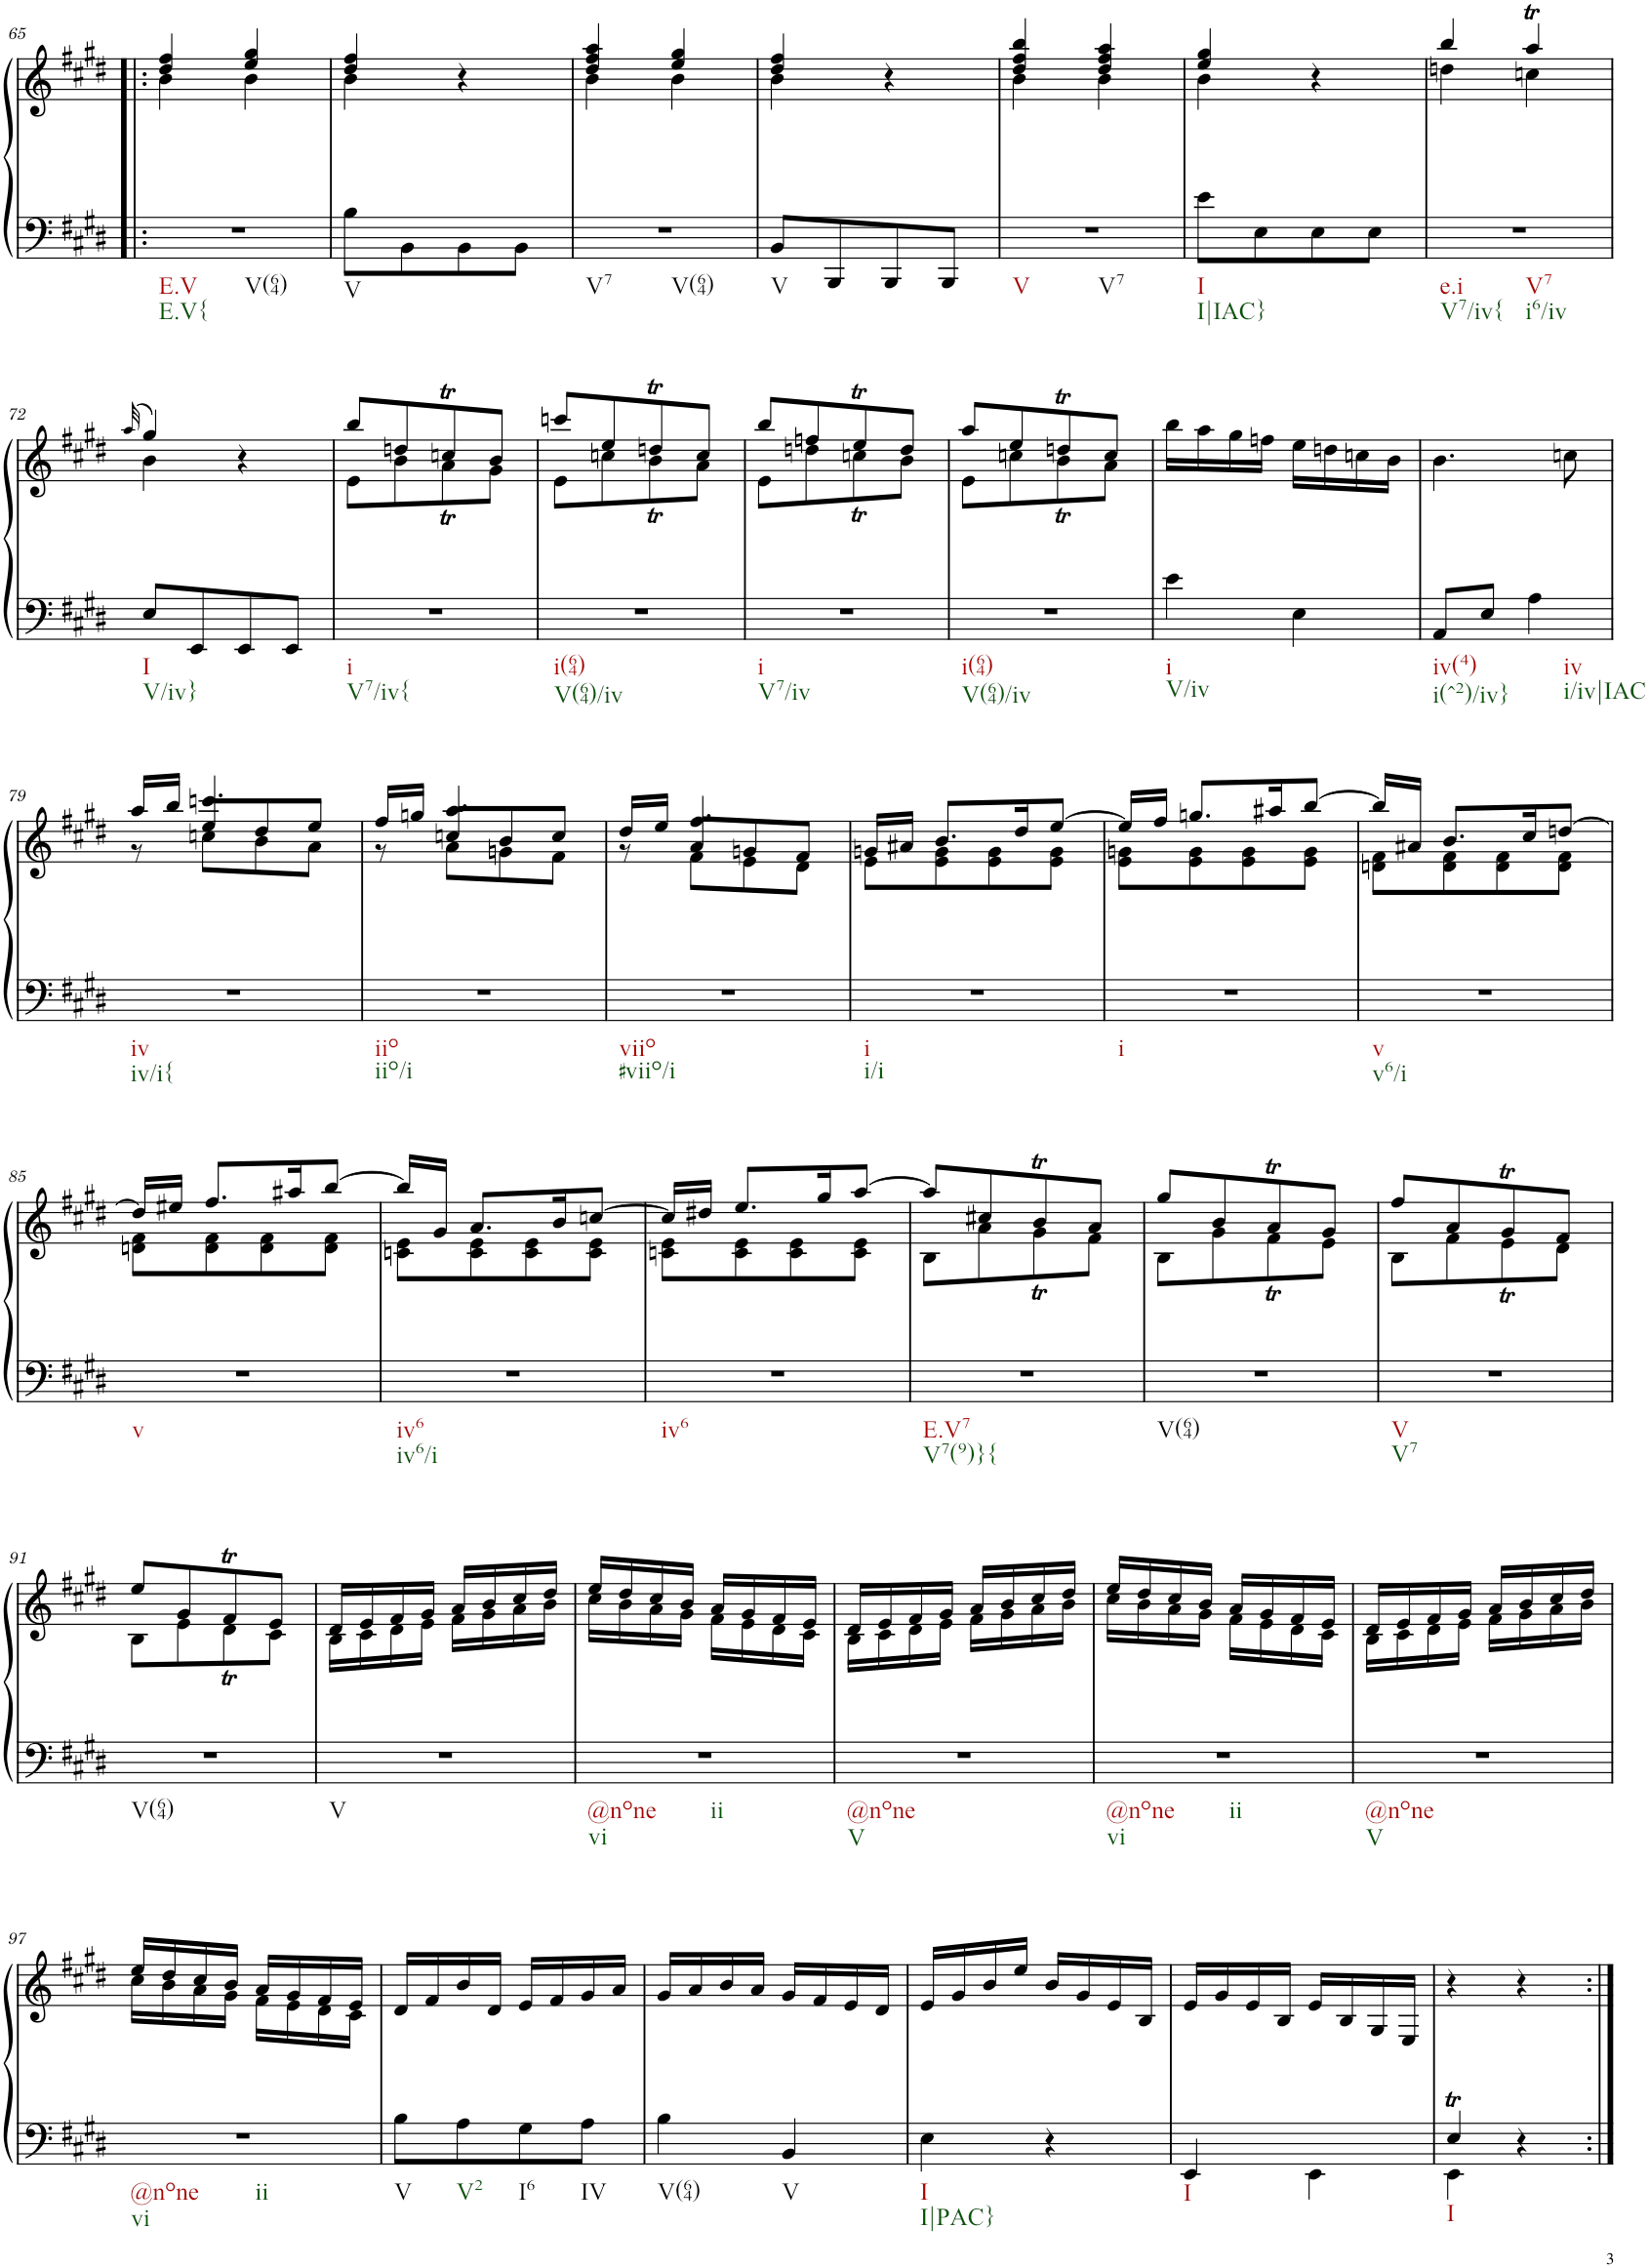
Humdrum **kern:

**kern	**kern
*part1	*part1
*staff2	*staff1
*I"Piano	*
*I'Pno.	*
!!LO:PB:g=z
*clefF4	*clefG2
*k[f#c#g#d#]	*k[f#c#g#d#]
*M2/4	*M2/4
=65!|:	=65!|:
*	*^
!LO:TX:b:t=E.V	!	!
!LO:TX:b:t=E.V{	!	!
!LO:TX:b:t=V(64)	!	!
2r	4dd#/ 4ff#/	4b\
.	4ee/ 4gg#/	4b\
=66	=66	=66
!LO:TX:b:t=V	!	!
8B\L	4dd#/ 4ff#/	4b\
8BB\	.	.
8BB\	4r	4ryy
8BB\J	.	.
=67	=67	=67
!LO:TX:b:t=V7	!	!
!LO:TX:b:t=V(64)	!	!
2r	4dd#/ 4ff#/ 4aa/	4b\
.	4ee/ 4gg#/	4b\
=68	=68	=68
!LO:TX:b:t=V	!	!
8BB/L	4dd#/ 4ff#/	4b\
8BBB/	.	.
8BBB/	4r	4ryy
8BBB/J	.	.
=69	=69	=69
!LO:TX:b:t=V	!	!
!LO:TX:b:t=V7	!	!
2r	4dd#/ 4ff#/ 4bb/	4b\
.	4dd#/ 4ff#/ 4aa/	4b\
=70	=70	=70
!LO:TX:b:t=I	!	!
!LO:TX:b:t=I|IAC}	!	!
8e\L	4ee/ 4gg#/	4b\
8E\	.	.
8E\	4r	4ryy
8E\J	.	.
=71	=71	=71
!LO:TX:b:t=e.i	!	!
!LO:TX:b:t=V7/iv{	!	!
!LO:TX:b:t=V7	!	!
!LO:TX:b:t=i6/iv	!	!
2r	4bb/	4ddn\
.	4aaT/	4ccn\
!!LO:LB:g=z	!!
=72	=72	=72
.	(32qaa/	.
!LO:TX:b:t=I	!	!
!LO:TX:b:t=V/iv}	!	!
8E/L	4gg#/)	4b\
8EE/	.	.
8EE/	4r	4ryy
8EE/J	.	.
=73	=73	=73
!LO:TX:b:t=i	!	!
!LO:TX:b:t=V7/iv{	!	!
2r	8bb/L	8e\L
.	8ddn/	8b\
.	8ccnT/	8aT\
.	8b/J	8g#\J
=74	=74	=74
!LO:TX:b:t=i(64)	!	!
!LO:TX:b:t=V(64)/iv	!	!
2r	8cccn/L	8e\L
.	8ee/	8ccn\
.	8ddnT/	8bT\
.	8cc/J	8a\J
=75	=75	=75
!LO:TX:b:t=i	!	!
!LO:TX:b:t=V7/iv	!	!
2r	8bb/L	8e\L
.	8ffn/	8ddn\
.	8eeT/	8ccnT\
.	8dd/J	8b\J
=76	=76	=76
!LO:TX:b:t=i(64)	!	!
!LO:TX:b:t=V(64)/iv	!	!
2r	8aa/L	8e\L
.	8ee/	8ccn\
.	8ddnT/	8bT\
.	8cc/J	8a\J
=77	=77	=77
!LO:TX:b:t=i	!	!
!LO:TX:b:t=V/iv	!	!
*	*v	*v
4e\	16bb\LL
.	16aa\
.	16gg#\
.	16ffn\JJ
4E\	16ee\LL
.	16ddn\
.	16ccn\
.	16b\JJ
=78	=78
!LO:TX:b:t=iv(4)	!
!LO:TX:b:t=i(^2)/iv}	!
8AA/L	4.b\
8E/J	.
!LO:TX:b:t=iv	!
!LO:TX:b:t=i/iv|IAC	!
4A\	.
.	8ccn\
!!LO:LB:g=z
=79	=79
*	*^
*	*	*^
!LO:TX:b:t=iv	!	!	!
!LO:TX:b:t=iv/i{	!	!	!
2r	16aa/LL	8r	8ryy
.	16bb/JJ	.	.
.	8ee/L	8ccn\L	4.cccn/
.	8dd#/	8b\	.
.	8ee/J	8a\J	.
=80	=80	=80	=80
!LO:TX:b:t=iio	!	!	!
!LO:TX:b:t=iio/i	!	!	!
2r	16ff#/LL	8r	8ryy
.	16ggn/JJ	.	.
.	8ccn/L	8a\L	4.aa/
.	8b/	8gn\	.
.	8cc/J	8f#\J	.
=81	=81	=81	=81
!LO:TX:b:t=viio	!	!	!
!LO:TX:b:t=#viio/i	!	!	!
2r	16dd#/LL	8r	8ryy
.	16ee/JJ	.	.
.	8a/L	8f#\L	4.ff#/
.	8gn/	8e\	.
.	8f#/J	8d#\J	.
*	*	*v	*v
=82	=82	=82
!LO:TX:b:t=i	!	!
!LO:TX:b:t=i/i	!	!
2r	16gn/LL	8e\L
.	16a#X/JJ	.
.	8.b/L	8e\ 8g\
.	.	8e\ 8g\
.	16dd#/K	.
.	[8ee/J	8e\ 8g\J
=83	=83	=83
!LO:TX:b:t=i	!	!
2r	16ee/LL]	8e\ 8gn\L
.	16ff#/JJ	.
.	8.ggn/L	8e\ 8g\
.	.	8e\ 8g\
.	16aa#X/K	.
.	[8bb/J	8e\ 8g\J
=84	=84	=84
!LO:TX:b:t=v	!	!
!LO:TX:b:t=v6/i	!	!
2r	16bb/LL]	8dn\ 8f#\L
.	16a#X/JJ	.
.	8.b/L	8d\ 8f#\
.	.	8d\ 8f#\
.	16cc#/K	.
.	[8ddn/J	8d\ 8f#\J
!!LO:LB:g=z	!!
=85	=85	=85
!LO:TX:b:t=v	!	!
2r	16dd/LL]	8dn\ 8f#\L
.	16ee#X/JJ	.
.	8.ff#/L	8d\ 8f#\
.	.	8d\ 8f#\
.	16aa#X/K	.
.	[8bb/J	8d\ 8f#\J
=86	=86	=86
!LO:TX:b:t=iv6	!	!
!LO:TX:b:t=iv6/i	!	!
2r	16bb/LL]	8cn\ 8e\L
.	16g#/JJ	.
.	8.a/L	8c\ 8e\
.	.	8c\ 8e\
.	16b/K	.
.	[8ccn/J	8c\ 8e\J
=87	=87	=87
!LO:TX:b:t=iv6	!	!
2r	16cc/LL]	8cn\ 8e\L
.	16dd#X/JJ	.
.	8.ee/L	8c\ 8e\
.	.	8c\ 8e\
.	16gg#/K	.
.	[8aa/J	8c\ 8e\J
=88	=88	=88
!LO:TX:b:t=E.V7	!	!
!LO:TX:b:t=V7(9)}{	!	!
2r	8aa/L]	8B\L
.	8cc#X/	8a\
.	8bT/	8g#t\
.	8a/J	8f#\J
=89	=89	=89
!LO:TX:b:t=V(64)	!	!
2r	8gg#/L	8B\L
.	8b/	8g#\
.	8aT/	8f#T\
.	8g#/J	8e\J
=90	=90	=90
!LO:TX:b:t=V	!	!
!LO:TX:b:t=V7	!	!
2r	8ff#/L	8B\L
.	8a/	8f#\
.	8g#t/	8eT\
.	8f#/J	8d#\J
!!LO:LB:g=z	!!
=91	=91	=91
!LO:TX:b:t=V(64)	!	!
2r	8ee/L	8B\L
.	8g#/	8e\
.	8f#T/	8d#t\
.	8e/J	8c#\J
=92	=92	=92
!LO:TX:b:t=V	!	!
2r	16d#/LL	16B\LL
.	16e/	16c#\
.	16f#/	16d#\
.	16g#/JJ	16e\JJ
.	16a/LL	16f#\LL
.	16b/	16g#\
.	16cc#/	16a\
.	16dd#/JJ	16b\JJ
=93	=93	=93
!LO:TX:b:t=@none	!	!
!LO:TX:b:t=vi	!	!
!LO:TX:b:t=ii	!	!
2r	16ee/LL	16cc#\LL
.	16dd#/	16b\
.	16cc#/	16a\
.	16b/JJ	16g#\JJ
.	16a/LL	16f#\LL
.	16g#/	16e\
.	16f#/	16d#\
.	16e/JJ	16c#\JJ
=94	=94	=94
!LO:TX:b:t=@none	!	!
!LO:TX:b:t=V	!	!
2r	16d#/LL	16B\LL
.	16e/	16c#\
.	16f#/	16d#\
.	16g#/JJ	16e\JJ
.	16a/LL	16f#\LL
.	16b/	16g#\
.	16cc#/	16a\
.	16dd#/JJ	16b\JJ
=95	=95	=95
!LO:TX:b:t=@none	!	!
!LO:TX:b:t=vi	!	!
!LO:TX:b:t=ii	!	!
2r	16ee/LL	16cc#\LL
.	16dd#/	16b\
.	16cc#/	16a\
.	16b/JJ	16g#\JJ
.	16a/LL	16f#\LL
.	16g#/	16e\
.	16f#/	16d#\
.	16e/JJ	16c#\JJ
=96	=96	=96
!LO:TX:b:t=@none	!	!
!LO:TX:b:t=V	!	!
2r	16d#/LL	16B\LL
.	16e/	16c#\
.	16f#/	16d#\
.	16g#/JJ	16e\JJ
.	16a/LL	16f#\LL
.	16b/	16g#\
.	16cc#/	16a\
.	16dd#/JJ	16b\JJ
!!LO:LB:g=z	!!
=97	=97	=97
!LO:TX:b:t=@none	!	!
!LO:TX:b:t=vi	!	!
!LO:TX:b:t=ii	!	!
2r	16ee/LL	16cc#\LL
.	16dd#/	16b\
.	16cc#/	16a\
.	16b/JJ	16g#\JJ
.	16a/LL	16f#\LL
.	16g#/	16e\
.	16f#/	16d#\
.	16e/JJ	16c#\JJ
=98	=98	=98
!LO:TX:b:t=V	!	!
*	*v	*v
8B\L	16d#/LL
.	16f#/
!LO:TX:b:t=V2	!
8A\	16b/
.	16d#/JJ
!LO:TX:b:t=I6	!
8G#\	16e/LL
.	16f#/
!LO:TX:b:t=IV	!
8A\J	16g#/
.	16a/JJ
=99	=99
!LO:TX:b:t=V(64)	!
4B\	16g#/LL
.	16a/
.	16b/
.	16a/JJ
!LO:TX:b:t=V	!
4BB/	16g#/LL
.	16f#/
.	16e/
.	16d#/JJ
=100	=100
!LO:TX:b:t=I	!
!LO:TX:b:t=I|PAC}	!
4E\	16e/LL
.	16g#/
.	16b/
.	16ee/JJ
4r	16b/LL
.	16g#/
.	16e/
.	16B/JJ
=101	=101
!LO:TX:b:t=I	!
4EE/	16e/LL
.	16g#/
.	16e/
.	16B/JJ
4EE\	16e/LL
.	16B/
.	16G#/
.	16E/JJ
=102	=102
*^	*
!LO:TX:b:t=I	!	!
4ET/	4EE\	4r
4r	4ryy	4r
*v	*v	*
=:|!	=:|!
*-	*-
